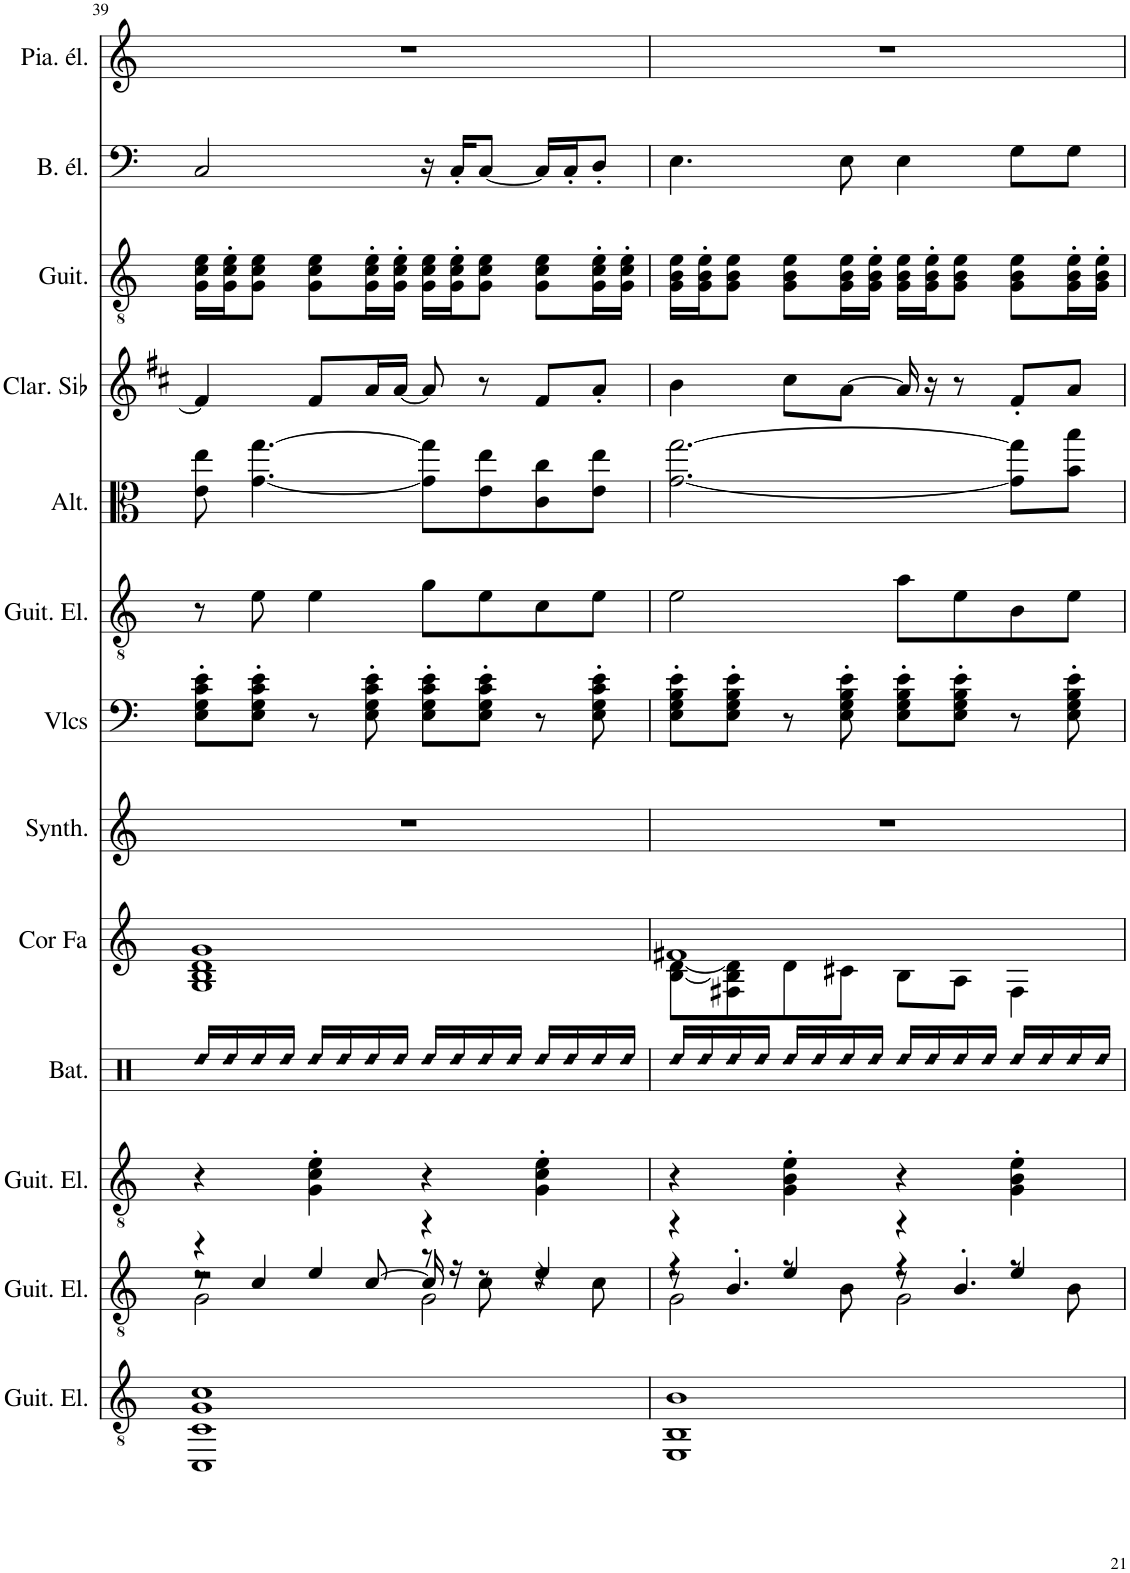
**kern	**kern	**kern	**kern	**kern	**kern	**kern	**kern	**kern	**kern	**kern	**kern	**kern
*part13	*part12	*part11	*part10	*part9	*part8	*part7	*part6	*part5	*part4	*part3	*part2	*part1
*staff13	*staff12	*staff11	*staff10	*staff9	*staff8	*staff7	*staff6	*staff5	*staff4	*staff3	*staff2	*staff1
*I"Guitare électrique, Distortion Guitar	*I"Guitare électrique, Electric Guitar (clean)	*I"Guitare électrique, Distortion Guitar	*I"Batterie, Drums	*I"Cor en Fa, French Horn	*I"Synthétiseur d'instruments à cordes, Synth Strings 2	*I"Violoncelles, String Ensemble 1	*I"Guitare électrique, Overdriven Guitar	*I"Altos, String Ensemble 1	*I"Clarinette en Sib	*I"Guitare acoustique, Acoustic Guitar (steel)	*I"Basse électrique, Electric Bass (finger)	*I"Piano électrique, Electric Piano 1
*I'Guit. El.	*I'Guit. El.	*I'Guit. El.	*I'Bat.	*I'Cor Fa	*I'Synth.	*I'Vlcs	*I'Guit. El.	*I'Alt.	*I'Clar. Sib	*I'Guit.	*I'B. él.	*I'Pia. él.
!!LO:PB:g=z
*clefGv2	*clefGv2	*clefGv2	*clefX	*clefG2	*clefG2	*clefF4	*clefGv2	*clefC3	*clefG2	*clefGv2	*clefF4	*clefG2
*	*	*	*	*Trd4c7	*	*	*	*	*Trd1c2	*	*Trd7c12	*
*k[]	*k[]	*k[]	*k[]	*k[]	*k[]	*k[]	*k[]	*k[]	*k[f#c#]	*k[]	*k[]	*k[]
*M4/4	*M4/4	*M4/4	*M4/4	*M4/4	*M4/4	*M4/4	*M4/4	*M4/4	*M4/4	*M4/4	*M4/4	*M4/4
=39	=39	=39	=39	=39	=39	=39	=39	=39	=39	=39	=39	=39
*	*^	*	*	*	*	*	*	*	*	*	*	*
*	*	*^	*	*	*	*	*	*	*	*	*	*	*
*	*	*	*^	*	*	*	*	*	*	*	*	*	*	*
!	!	!	!	!	!	!LO:N:head=diamond	!	!	!	!	!	!	!	!	!
1CC 1C 1G 1c	4r	2r	8r	2G\	4r	16Rdd/LL	1G 1B 1d 1g	1r	8E\' 8G\' 8c\' 8e\'L	8r	8e\ 8ee\	4f#/]	16G\ 16c\ 16e\LL	2C/	1r
!	!	!	!	!	!	!LO:N:head=diamond	!	!	!	!	!	!	!	!	!
.	.	.	.	.	.	16Rdd/	.	.	.	.	.	.	16G\' 16c\' 16e\'J	.	.
!	!	!	!	!	!	!LO:N:head=diamond	!	!	!	!	!	!	!	!	!
.	.	.	4c/	.	.	16Rdd/	.	.	8E\' 8G\' 8c\' 8e\'J	8e\	[4.g\ [4.gg\	.	8G\ 8c\ 8e\J	.	.
!	!	!	!	!	!	!LO:N:head=diamond	!	!	!	!	!	!	!	!	!
.	.	.	.	.	.	16Rdd/JJ	.	.	.	.	.	.	.	.	.
!	!	!	!	!	!	!LO:N:head=diamond	!	!	!	!	!	!	!	!	!
.	4e/	.	.	.	4G\' 4c\' 4e\'	16Rdd/LL	.	.	8r	4e\	.	8f#/L	8G\ 8c\ 8e\L	.	.
!	!	!	!	!	!	!LO:N:head=diamond	!	!	!	!	!	!	!	!	!
.	.	.	.	.	.	16Rdd/	.	.	.	.	.	.	.	.	.
!	!	!	!	!	!	!LO:N:head=diamond	!	!	!	!	!	!	!	!	!
.	.	.	[8c/	.	.	16Rdd/	.	.	8E\' 8G\' 8c\' 8e\'	.	.	16a/L	16G\' 16c\' 16e\'L	.	.
!	!	!	!	!	!	!LO:N:head=diamond	!	!	!	!	!	!	!	!	!
.	.	.	.	.	.	16Rdd/JJ	.	.	.	.	.	[16a/JJ	16G\' 16c\' 16e\'JJ	.	.
!	!	!	!	!	!	!LO:N:head=diamond	!	!	!	!	!	!	!	!	!
.	4r	8r	16c/]	2G\	4r	16Rdd/LL	.	.	8E\' 8G\' 8c\' 8e\'L	8g\L	8g\] 8gg\]L	8a/]	16G\ 16c\ 16e\LL	16r	.
!	!	!	!	!	!	!LO:N:head=diamond	!	!	!	!	!	!	!	!	!
.	.	.	16r	.	.	16Rdd/	.	.	.	.	.	.	16G\' 16c\' 16e\'J	16C'/KL	.
!	!	!	!	!	!	!LO:N:head=diamond	!	!	!	!	!	!	!	!	!
.	.	8c\	8r	.	.	16Rdd/	.	.	8E\' 8G\' 8c\' 8e\'J	8e\	8e\ 8ee\	8r	8G\ 8c\ 8e\J	[8C/J	.
!	!	!	!	!	!	!LO:N:head=diamond	!	!	!	!	!	!	!	!	!
.	.	.	.	.	.	16Rdd/JJ	.	.	.	.	.	.	.	.	.
!	!	!	!	!	!	!LO:N:head=diamond	!	!	!	!	!	!	!	!	!
.	4e/	8r	4r	.	4G\' 4c\' 4e\'	16Rdd/LL	.	.	8r	8c\	8c\ 8cc\	8f#/L	8G\ 8c\ 8e\L	16C/LL]	.
!	!	!	!	!	!	!LO:N:head=diamond	!	!	!	!	!	!	!	!	!
.	.	.	.	.	.	16Rdd/	.	.	.	.	.	.	.	16C'/J	.
!	!	!	!	!	!	!LO:N:head=diamond	!	!	!	!	!	!	!	!	!
.	.	8c\	.	.	.	16Rdd/	.	.	8E\' 8G\' 8c\' 8e\'	8e\J	8e\ 8ee\J	8a'/J	16G\' 16c\' 16e\'L	8D'/J	.
!	!	!	!	!	!	!LO:N:head=diamond	!	!	!	!	!	!	!	!	!
.	.	.	.	.	.	16Rdd/JJ	.	.	.	.	.	.	16G\' 16c\' 16e\'JJ	.	.
=40	=40	=40	=40	=40	=40	=40	=40	=40	=40	=40	=40	=40	=40	=40	=40
!	!	!	!	!	!	!LO:N:head=diamond	!	!	!	!	!	!	!	!	!
*	*	*	*	*	*	*	*^	*	*	*	*	*	*	*	*
1EE 1BB 1B	4r	4r	8r	2G\	4r	16Rdd/LL	1f#X	[8B\ [8d\L	1r	8E\' 8G\' 8B\' 8e\'L	2e\	[2.g\ [2.gg\	4b\	16G\ 16B\ 16e\LL	4.E\	1r
!	!	!	!	!	!	!LO:N:head=diamond	!	!	!	!	!	!	!	!	!	!
.	.	.	.	.	.	16Rdd/	.	.	.	.	.	.	.	16G\' 16B\' 16e\'J	.	.
!	!	!	!	!	!	!LO:N:head=diamond	!	!	!	!	!	!	!	!	!	!
.	.	.	4.B'/	.	.	16Rdd/	.	8F#X\ 8B\] 8d\]	.	8E\' 8G\' 8B\' 8e\'J	.	.	.	8G\ 8B\ 8e\J	.	.
!	!	!	!	!	!	!LO:N:head=diamond	!	!	!	!	!	!	!	!	!	!
.	.	.	.	.	.	16Rdd/JJ	.	.	.	.	.	.	.	.	.	.
!	!	!	!	!	!	!LO:N:head=diamond	!	!	!	!	!	!	!	!	!	!
.	4e/	8r	.	.	4G\' 4B\' 4e\'	16Rdd/LL	.	8d\	.	8r	.	.	8cc#\L	8G\ 8B\ 8e\L	.	.
!	!	!	!	!	!	!LO:N:head=diamond	!	!	!	!	!	!	!	!	!	!
.	.	.	.	.	.	16Rdd/	.	.	.	.	.	.	.	.	.	.
!	!	!	!	!	!	!LO:N:head=diamond	!	!	!	!	!	!	!	!	!	!
.	.	8B\	.	.	.	16Rdd/	.	8c#X\J	.	8E\' 8G\' 8B\' 8e\'	.	.	[8a\J	16G\ 16B\ 16e\L	8E\	.
!	!	!	!	!	!	!LO:N:head=diamond	!	!	!	!	!	!	!	!	!	!
.	.	.	.	.	.	16Rdd/JJ	.	.	.	.	.	.	.	16G\' 16B\' 16e\'JJ	.	.
!	!	!	!	!	!	!LO:N:head=diamond	!	!	!	!	!	!	!	!	!	!
.	4r	4r	8r	2G\	4r	16Rdd/LL	.	8B\L	.	8E\' 8G\' 8B\' 8e\'L	8a\L	.	16a/]	16G\ 16B\ 16e\LL	4E\	.
!	!	!	!	!	!	!LO:N:head=diamond	!	!	!	!	!	!	!	!	!	!
.	.	.	.	.	.	16Rdd/	.	.	.	.	.	.	16r	16G\' 16B\' 16e\'J	.	.
!	!	!	!	!	!	!LO:N:head=diamond	!	!	!	!	!	!	!	!	!	!
.	.	.	4.B'/	.	.	16Rdd/	.	8A\J	.	8E\' 8G\' 8B\' 8e\'J	8e\	.	8r	8G\ 8B\ 8e\J	.	.
!	!	!	!	!	!	!LO:N:head=diamond	!	!	!	!	!	!	!	!	!	!
.	.	.	.	.	.	16Rdd/JJ	.	.	.	.	.	.	.	.	.	.
!	!	!	!	!	!	!LO:N:head=diamond	!	!	!	!	!	!	!	!	!	!
.	4e/	8r	.	.	4G\' 4B\' 4e\'	16Rdd/LL	.	4F#\	.	8r	8B\	8g\] 8gg\]L	8f#'/L	8G\ 8B\ 8e\L	8G\L	.
!	!	!	!	!	!	!LO:N:head=diamond	!	!	!	!	!	!	!	!	!	!
.	.	.	.	.	.	16Rdd/	.	.	.	.	.	.	.	.	.	.
!	!	!	!	!	!	!LO:N:head=diamond	!	!	!	!	!	!	!	!	!	!
.	.	8B\	.	.	.	16Rdd/	.	.	.	8E\' 8G\' 8B\' 8e\'	8e\J	8b\ 8bb\J	8a/J	16G\' 16B\' 16e\'L	8G\J	.
!	!	!	!	!	!	!LO:N:head=diamond	!	!	!	!	!	!	!	!	!	!
.	.	.	.	.	.	16Rdd/JJ	.	.	.	.	.	.	.	16G\' 16B\' 16e\'JJ	.	.
*	*v	*v	*v	*v	*	*	*v	*v	*	*	*	*	*	*	*	*
=	=	=	=	=	=	=	=	=	=	=	=	=
*-	*-	*-	*-	*-	*-	*-	*-	*-	*-	*-	*-	*-
